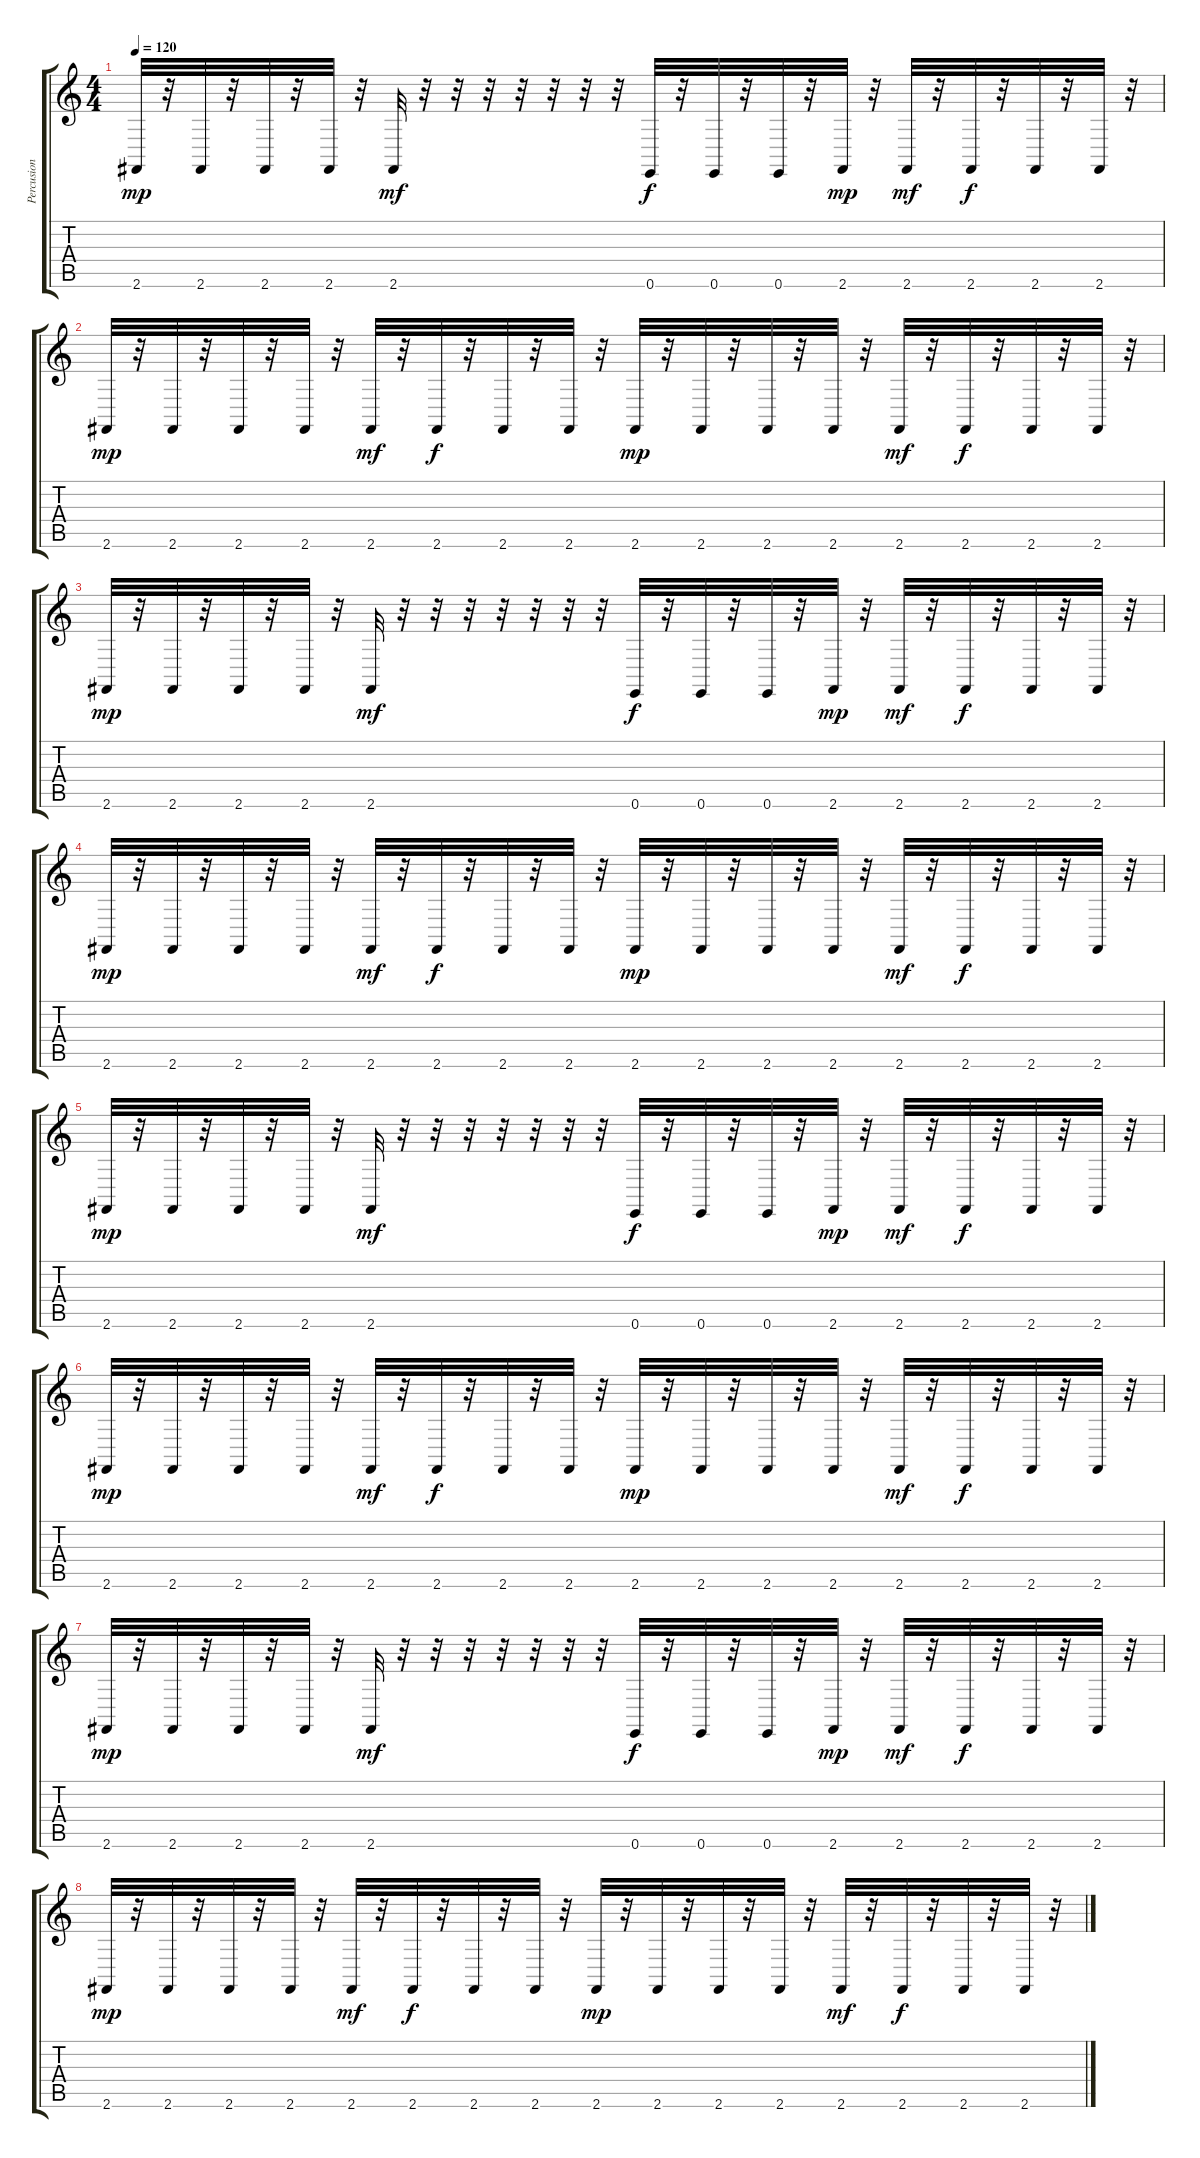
\track ("Percusion" "Percusion") {instrument woodblock}
\staff {score tabs}
\tuning (E4 B3 G3 D3 A2 E2) {hide}
\ts (4 4)
\tempo 120
\clef g2
\ks c
2.6.32{dy mp} r.32 2.6.32 r.32 2.6.32 r.32 2.6.32 r.32 2.6.32{dy mf} r.32 r.32 r.32 r.32 r.32 r.32 r.32 0.6.32{dy f} r.32 0.6.32 r.32 0.6.32 r.32 2.6.32{dy mp} r.32 2.6.32{dy mf} r.32 2.6.32{dy f} r.32 2.6.32 r.32 2.6.32 r.32 |
2.6.32{dy mp} r.32 2.6.32 r.32 2.6.32 r.32 2.6.32 r.32 2.6.32{dy mf} r.32 2.6.32{dy f} r.32 2.6.32 r.32 2.6.32 r.32 2.6.32{dy mp} r.32 2.6.32 r.32 2.6.32 r.32 2.6.32 r.32 2.6.32{dy mf} r.32 2.6.32{dy f} r.32 2.6.32 r.32 2.6.32 r.32 |
2.6.32{dy mp} r.32 2.6.32 r.32 2.6.32 r.32 2.6.32 r.32 2.6.32{dy mf} r.32 r.32 r.32 r.32 r.32 r.32 r.32 0.6.32{dy f} r.32 0.6.32 r.32 0.6.32 r.32 2.6.32{dy mp} r.32 2.6.32{dy mf} r.32 2.6.32{dy f} r.32 2.6.32 r.32 2.6.32 r.32 |
2.6.32{dy mp} r.32 2.6.32 r.32 2.6.32 r.32 2.6.32 r.32 2.6.32{dy mf} r.32 2.6.32{dy f} r.32 2.6.32 r.32 2.6.32 r.32 2.6.32{dy mp} r.32 2.6.32 r.32 2.6.32 r.32 2.6.32 r.32 2.6.32{dy mf} r.32 2.6.32{dy f} r.32 2.6.32 r.32 2.6.32 r.32 |
2.6.32{dy mp} r.32 2.6.32 r.32 2.6.32 r.32 2.6.32 r.32 2.6.32{dy mf} r.32 r.32 r.32 r.32 r.32 r.32 r.32 0.6.32{dy f} r.32 0.6.32 r.32 0.6.32 r.32 2.6.32{dy mp} r.32 2.6.32{dy mf} r.32 2.6.32{dy f} r.32 2.6.32 r.32 2.6.32 r.32 |
2.6.32{dy mp} r.32 2.6.32 r.32 2.6.32 r.32 2.6.32 r.32 2.6.32{dy mf} r.32 2.6.32{dy f} r.32 2.6.32 r.32 2.6.32 r.32 2.6.32{dy mp} r.32 2.6.32 r.32 2.6.32 r.32 2.6.32 r.32 2.6.32{dy mf} r.32 2.6.32{dy f} r.32 2.6.32 r.32 2.6.32 r.32 |
2.6.32{dy mp} r.32 2.6.32 r.32 2.6.32 r.32 2.6.32 r.32 2.6.32{dy mf} r.32 r.32 r.32 r.32 r.32 r.32 r.32 0.6.32{dy f} r.32 0.6.32 r.32 0.6.32 r.32 2.6.32{dy mp} r.32 2.6.32{dy mf} r.32 2.6.32{dy f} r.32 2.6.32 r.32 2.6.32 r.32 |
2.6.32{dy mp} r.32 2.6.32 r.32 2.6.32 r.32 2.6.32 r.32 2.6.32{dy mf} r.32 2.6.32{dy f} r.32 2.6.32 r.32 2.6.32 r.32 2.6.32{dy mp} r.32 2.6.32 r.32 2.6.32 r.32 2.6.32 r.32 2.6.32{dy mf} r.32 2.6.32{dy f} r.32 2.6.32 r.32 2.6.32 r.32
